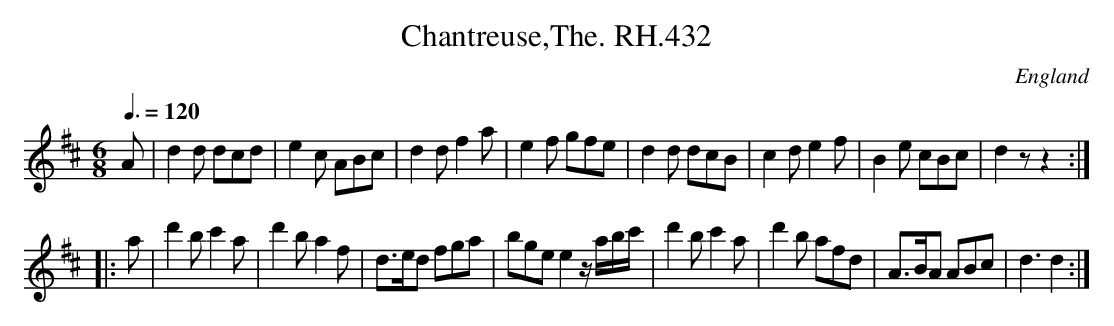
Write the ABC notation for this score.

X:1
T:Chantreuse,The. RH.432
O:England
M:6/8
L:1/8
Q:3/8=120
K:D major
A|d2d dcd|e2c ABc|d2d f2a|e2f gfe|\
d2d dcB|c2d e2f|B2e cBc|d2z z2:|!
|:a|d'2b c'2a|d'2b a2f|d>ed fga|bge e2z/a/b/c'/|\
d'2b c'2a|d'2b afd|A>BA ABc|d3 d2:|
